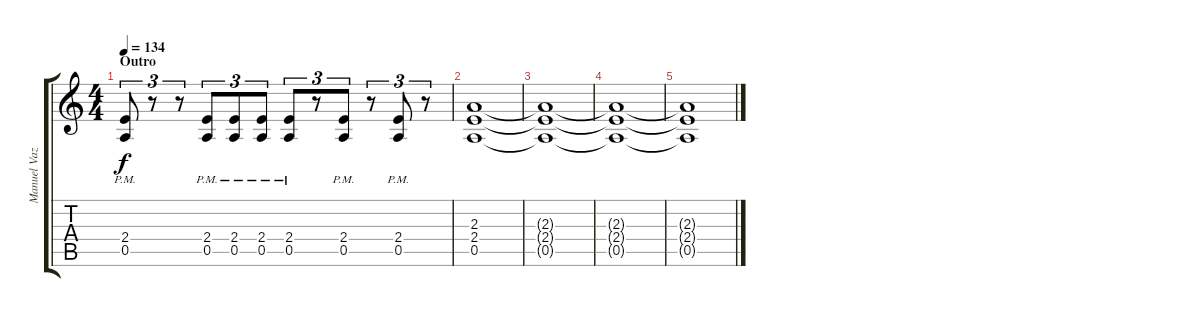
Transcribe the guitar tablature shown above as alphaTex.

\track ("Manuel Vazquez" "Manuel Vaz") {instrument distortionguitar}
\staff {score tabs}
\tuning (E4 B3 G3 D3 A2 E2) {hide}
\ts (4 4)
\section ("" "Outro")
\tempo 134
\clef g2
\ks c
(2.4{pm} 0.5{pm}).8{tu (3 2) dy f} r.8{tu (3 2)} r.8{tu (3 2)} (2.4{pm} 0.5{pm}).8{tu (3 2)} (2.4{pm} 0.5{pm}).8{tu (3 2)} (2.4{pm} 0.5{pm}).8{tu (3 2)} (2.4{pm} 0.5{pm}).8{tu (3 2)} r.8{tu (3 2)} (2.4{pm} 0.5{pm}).8{tu (3 2)} r.8{tu (3 2)} (2.4{pm} 0.5{pm}).8{tu (3 2)} r.8{tu (3 2)} |
(2.3 2.4 0.5).1{volume 0} |
(2.3{t} 2.4{t} 0.5{t}).1 |
(2.3{t} 2.4{t} 0.5{t}).1 |
(2.3{t} 2.4{t} 0.5{t}).1
